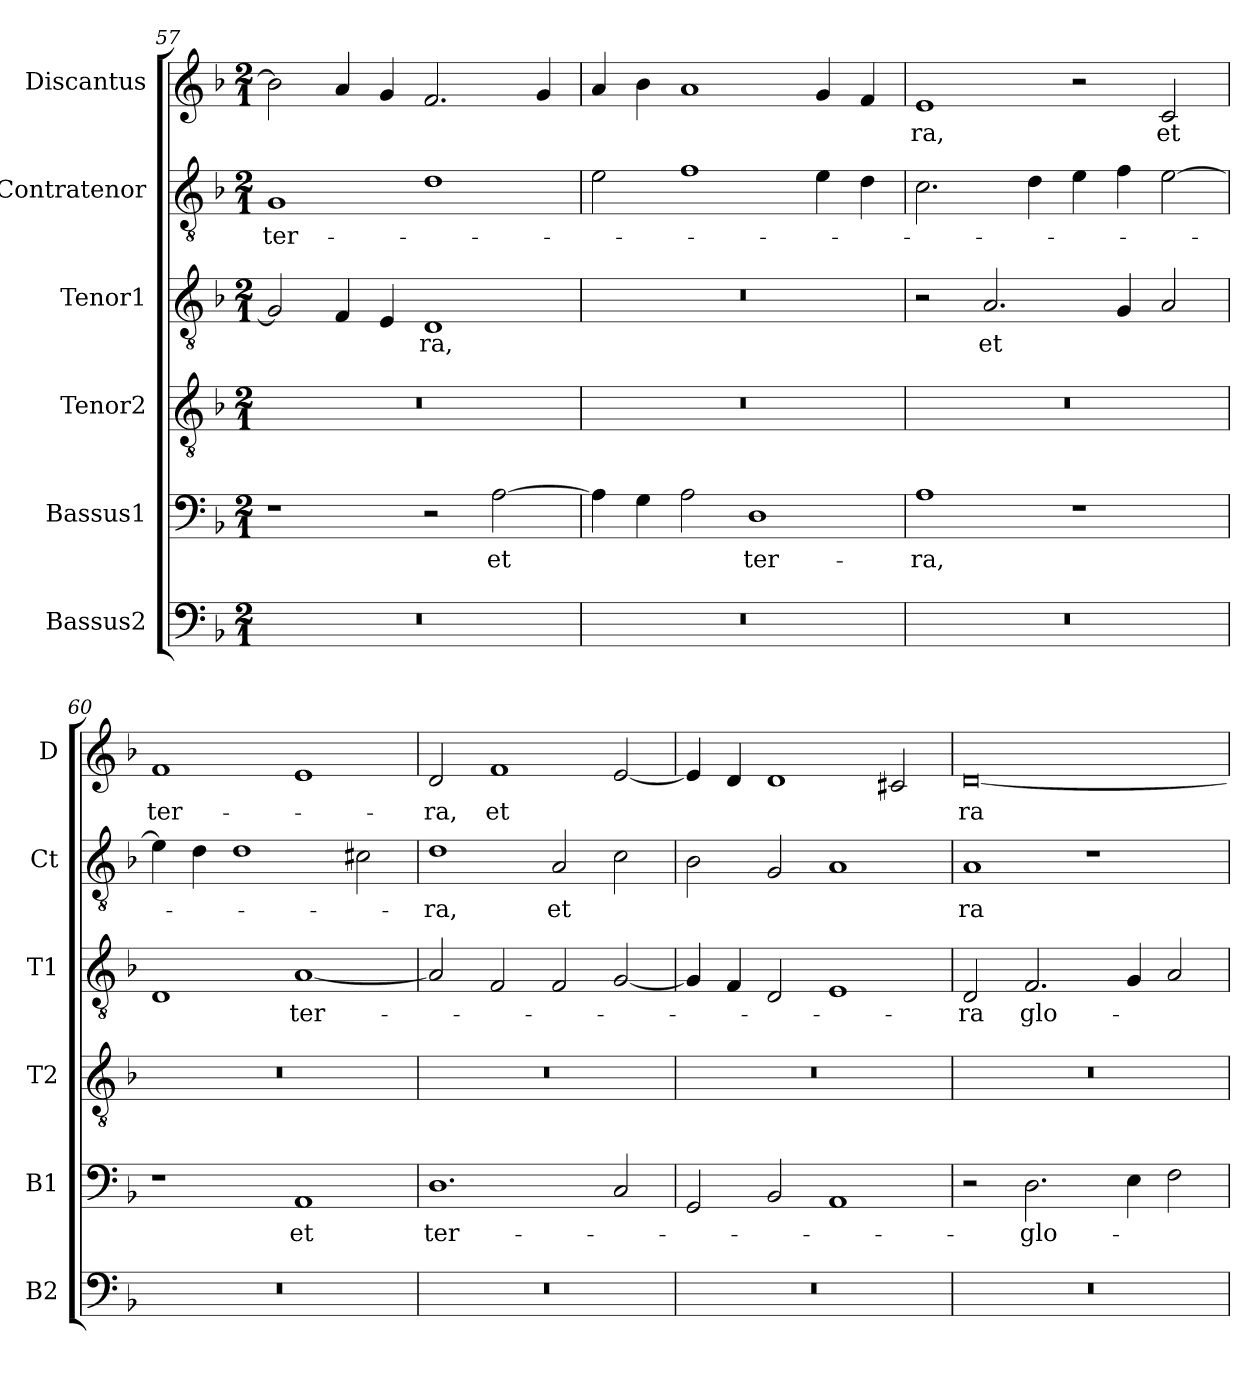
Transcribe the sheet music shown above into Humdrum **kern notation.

**kern	**kern	**text	**kern	**kern	**text	**kern	**text	**kern	**text
*part6	*part5	*part5	*part4	*part3	*part3	*part2	*part2	*part1	*part1
*staff6	*staff5	*staff5	*staff4	*staff3	*staff3	*staff2	*staff2	*staff1	*staff1
*I"Bassus2	*I"Bassus1	*	*I"Tenor2	*I"Tenor1	*	*I"Contratenor	*	*I"Discantus	*
*I'B2	*I'B1	*	*I'T2	*I'T1	*	*I'Ct	*	*I'D	*
*clefF4	*clefF4	*	*clefGv2	*clefGv2	*	*clefGv2	*	*clefG2	*
*k[b-]	*k[b-]	*	*k[b-]	*k[b-]	*	*k[b-]	*	*k[b-]	*
*M2/1	*M2/1	*	*M2/1	*M2/1	*	*M2/1	*	*M2/1	*
=57	=57	=57	=57	=57	=57	=57	=57	=57	=57
0r	1r	.	0r	2G/]	.	1G	ter-	2b-\]	.
.	.	.	.	4F/	.	.	.	4a/	.
.	.	.	.	4E/	.	.	.	4g/	.
.	2r	.	.	1D	-ra,	1d	.	2.f/	.
.	[2A\	et	.	.	.	.	.	.	.
.	.	.	.	.	.	.	.	4g/	.
=58	=58	=58	=58	=58	=58	=58	=58	=58	=58
0r	4A\]	.	0r	0r	.	2e\	.	4a/	.
.	4G\	.	.	.	.	.	.	4b-\	.
.	2A\	.	.	.	.	1f	.	1a	.
.	1D	ter-	.	.	.	.	.	.	.
.	.	.	.	.	.	4e\	.	4g/	.
.	.	.	.	.	.	4d\	.	4f/	.
=59	=59	=59	=59	=59	=59	=59	=59	=59	=59
0r	1A	-ra,	0r	2r	.	2.c\	.	1e	-ra,
.	.	.	.	2.A/	et	.	.	.	.
.	.	.	.	.	.	4d\	.	.	.
.	1r	.	.	.	.	4e\	.	2r	.
.	.	.	.	4G/	.	4f\	.	.	.
.	.	.	.	2A/	.	[2e\	.	2c/	et
=60	=60	=60	=60	=60	=60	=60	=60	=60	=60
0r	1r	.	0r	1D	.	4e\]	.	1f	ter-
.	.	.	.	.	.	4d\	.	.	.
.	.	.	.	.	.	1d	.	.	.
.	1AA	et	.	[1A	ter-	.	.	1e	.
.	.	.	.	.	.	2c#X\	.	.	.
=61	=61	=61	=61	=61	=61	=61	=61	=61	=61
0r	1.D	ter-	0r	2A/]	.	1d	-ra,	2d/	-ra,
.	.	.	.	2F/	.	.	.	1f	et
.	.	.	.	2F/	.	2A/	et	.	.
.	2C/	.	.	[2G/	.	2c\	.	[2e/	.
=62	=62	=62	=62	=62	=62	=62	=62	=62	=62
0r	2GG/	.	0r	4G/]	.	2B-\	.	4e/]	.
.	.	.	.	4F/	.	.	.	4d/	.
.	2BB-/	.	.	2D/	.	2G/	.	1d	.
.	1AA	.	.	1E	.	1A	.	.	.
.	.	.	.	.	.	.	.	2c#X/	.
=63	=63	=63	=63	=63	=63	=63	=63	=63	=63
0r	2r	.	0r	2D/	-ra	1A	ra	[0d	ra
.	2.D\	-glo-	.	2.F/	glo-	.	.	.	.
.	.	.	.	.	.	1r	.	.	.
.	4E\	.	.	4G/	.	.	.	.	.
.	2F\	.	.	2A/	.	.	.	.	.
=	=	=	=	=	=	=	=	=	=
*-	*-	*-	*-	*-	*-	*-	*-	*-	*-
